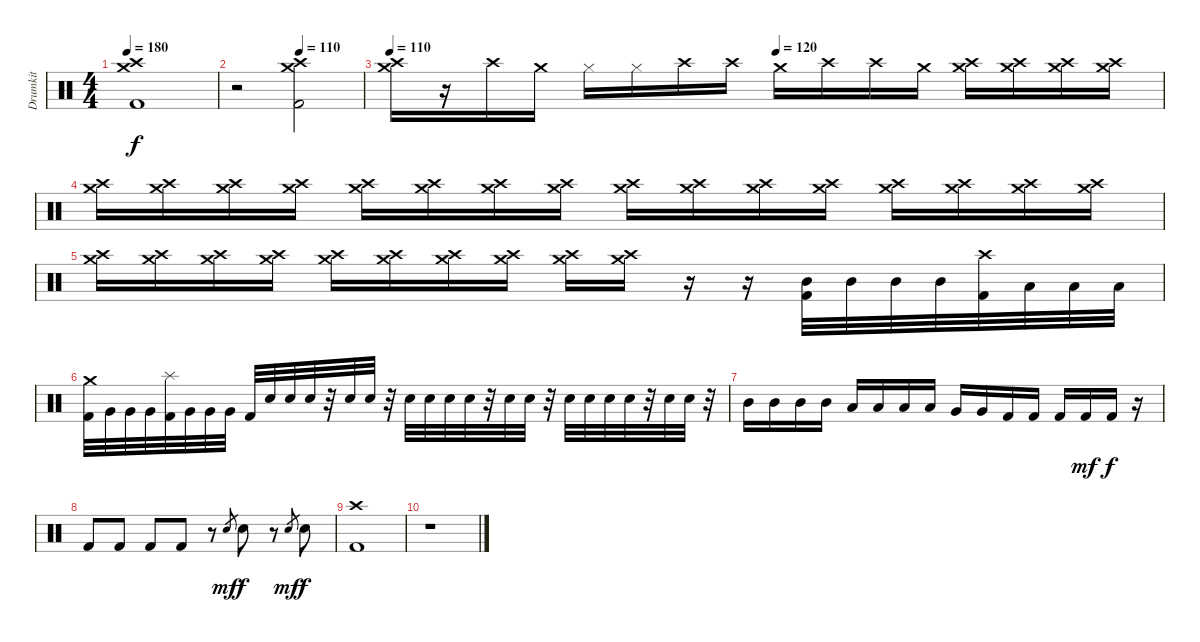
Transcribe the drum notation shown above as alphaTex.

\track ("Drumkit" "Drumkit") {instrument percussion}
\staff {score}
\articulation defaults
\ts (4 4)
\tempo 180
\clef neutral
\ks c
("Crash high (hit)" "Crash medium (hit)" "Kick (hit) 2").1{dy f} |
\tempo (110 0.5)
r.2 ("Crash high (hit)" "Crash medium (hit)" "Kick (hit) 2").2 |
\tempo 110
\tempo (120 0.5)
("Crash high (hit)" "Crash medium (hit)").16 r.16 "Crash high (hit)".16 "Crash medium (hit)".16 "Hi-Hat (closed)".16 "Hi-Hat (closed)".16 "Crash high (hit)".16 "Crash high (hit)".16 "Crash medium (hit)".16 "Crash high (hit)".16 "Crash high (hit)".16 "Crash medium (hit)".16 ("Crash high (hit)" "Crash medium (hit)").16 ("Crash high (hit)" "Crash medium (hit)").16 ("Crash high (hit)" "Crash medium (hit)").16 ("Crash high (hit)" "Crash medium (hit)").16 |
("Crash high (hit)" "Crash medium (hit)").16 ("Crash high (hit)" "Crash medium (hit)").16 ("Crash high (hit)" "Crash medium (hit)").16 ("Crash high (hit)" "Crash medium (hit)").16 ("Crash high (hit)" "Crash medium (hit)").16 ("Crash high (hit)" "Crash medium (hit)").16 ("Crash high (hit)" "Crash medium (hit)").16 ("Crash high (hit)" "Crash medium (hit)").16 ("Crash high (hit)" "Crash medium (hit)").16 ("Crash high (hit)" "Crash medium (hit)").16 ("Crash high (hit)" "Crash medium (hit)").16 ("Crash high (hit)" "Crash medium (hit)").16 ("Crash high (hit)" "Crash medium (hit)").16 ("Crash high (hit)" "Crash medium (hit)").16 ("Crash high (hit)" "Crash medium (hit)").16 ("Crash high (hit)" "Crash medium (hit)").16 |
("Crash high (hit)" "Crash medium (hit)").16 ("Crash high (hit)" "Crash medium (hit)").16 ("Crash high (hit)" "Crash medium (hit)").16 ("Crash high (hit)" "Crash medium (hit)").16 ("Crash high (hit)" "Crash medium (hit)").16 ("Crash high (hit)" "Crash medium (hit)").16 ("Crash high (hit)" "Crash medium (hit)").16 ("Crash high (hit)" "Crash medium (hit)").16 ("Crash high (hit)" "Crash medium (hit)").16 ("Crash high (hit)" "Crash medium (hit)").16 r.16 r.16 ("Mid Tom (hit)" "Kick (hit) 2").32 "Mid Tom (hit)".32 "Mid Tom (hit)".32 "Mid Tom (hit)".32 ("Crash high (hit)" "Kick (hit) 2").32 "Low Tom (hit)".32 "Low Tom (hit)".32 "Low Tom (hit)".32 |
("Crash medium (hit)" "Kick (hit) 2").32 "Very Low Tom (hit)".32 "Very Low Tom (hit)".32 "Very Low Tom (hit)".32 ("Splash (hit)" "Kick (hit) 2").32 "Very Low Tom (hit)".32 "Very Low Tom (hit)".32 "Very Low Tom (hit)".32 "Kick (hit) 2".32 "Snare (hit) 2".32 "Snare (hit) 2".32 "Snare (hit) 2".32 r.32 "Snare (hit) 2".32 "Snare (hit) 2".32 r.32 "Snare (hit) 2".32 "Snare (hit) 2".32 "Snare (hit) 2".32 "Snare (hit) 2".32 r.32 "Snare (hit) 2".32 "Snare (hit) 2".32 r.32 "Snare (hit) 2".32 "Snare (hit) 2".32 "Snare (hit) 2".32 "Snare (hit) 2".32 r.32 "Snare (hit) 2".32 "Snare (hit) 2".32 r.32 |
"Mid Tom (hit)".16 "Mid Tom (hit)".16 "Mid Tom (hit)".16 "Mid Tom (hit)".16 "Low Tom (hit)".16 "Low Tom (hit)".16 "Low Tom (hit)".16 "Low Tom (hit)".16 "Very Low Tom (hit)".16 "Very Low Tom (hit)".16 "Kick (hit) 2".16 "Kick (hit) 2".16 "Kick (hit) 2".16 "Kick (hit) 2".16{dy mf} "Kick (hit) 2".16{dy f} r.16 |
"Kick (hit) 2".8 "Kick (hit) 2".8 "Kick (hit) 2".8 "Kick (hit) 2".8 r.8 "Snare (hit)".8{gr dy mf} "Snare (hit) 2".8{dy f} r.8 "Snare (hit)".8{gr dy mf} "Snare (hit) 2".8{dy f} |
("Crash high (hit)" "Kick (hit) 2").1 |
r.1
